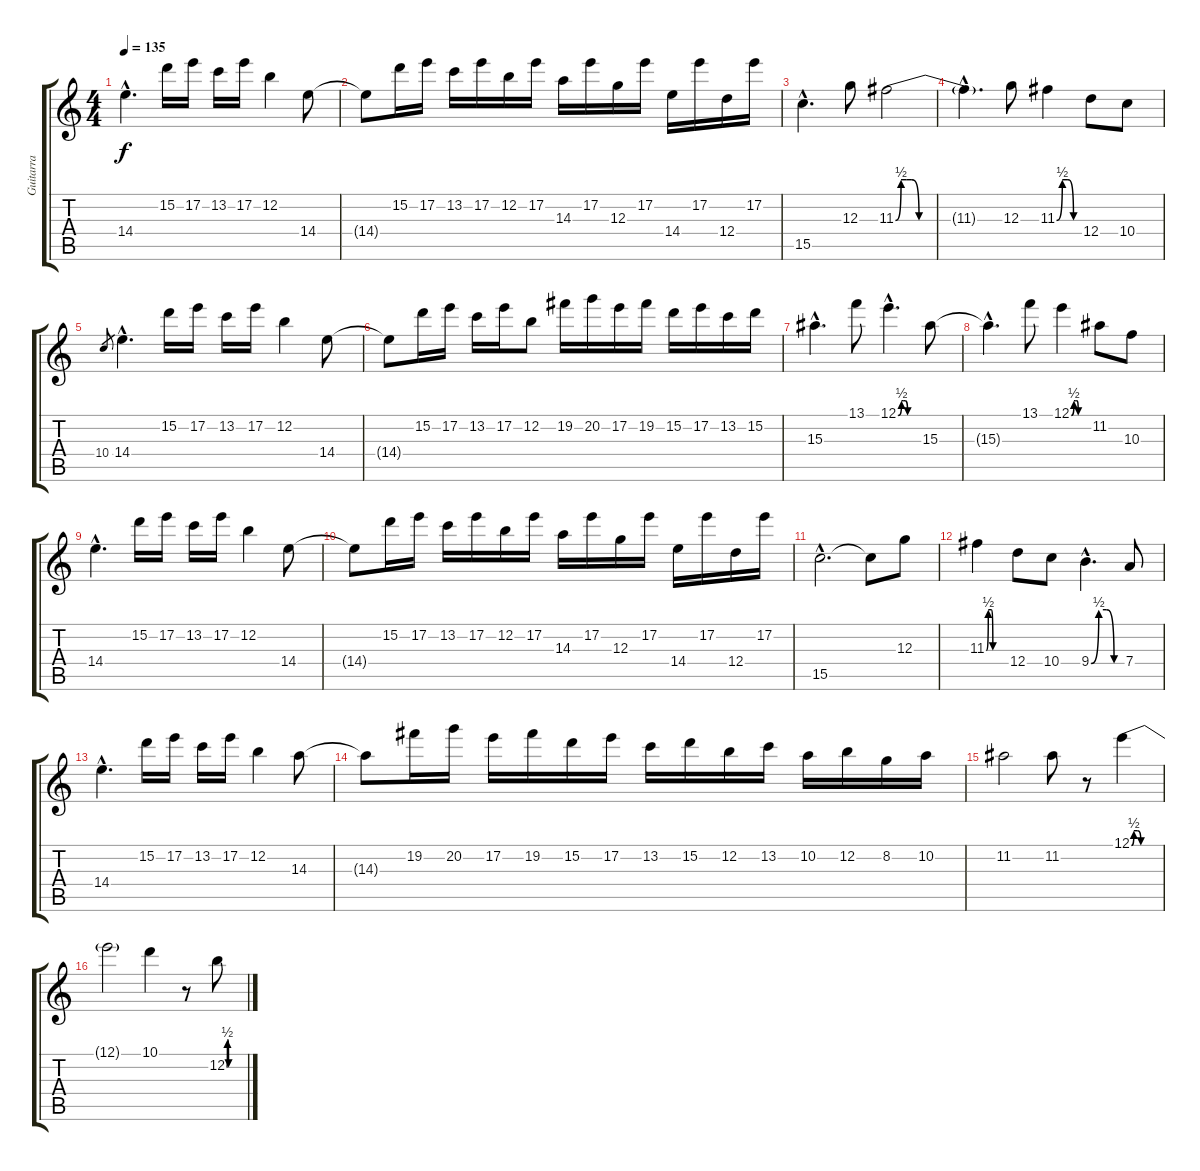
\track ("Guitarra" "Guitarra") {instrument distortionguitar}
\staff {score tabs}
\tuning (E4 B3 G3 D3 A2 E2) {hide}
\ts (4 4)
\tempo 135
\clef g2
\ks c
14.4{hac}.4{d dy f} 15.2.16 17.2.16 13.2.16 17.2.16 12.2.4 14.4.8 |
14.4{t}.8 15.2.16 17.2.16 13.2.16 17.2.16 12.2.16 17.2.16 14.3.16 17.2.16 12.3.16 17.2.16 14.4.16 17.2.16 12.4.16 17.2.16 |
15.5{hac}.4{d} 12.3.8 11.3{be (custom 0 0 3 2 6 2 9 2 13 0 17 0 60 0)}.2 |
11.3{hac t}.4{d} 12.3.8 11.3{be (custom 0 0 15 2 30 2 45 0 60 0)}.4 12.4.8 10.4.8 |
10.4.8{gr} 14.4{hac}.4{d} 15.2.16 17.2.16 13.2.16 17.2.16 12.2.4 14.4.8 |
14.4{t}.8 15.2.16 17.2.16 13.2.16 17.2.16 12.2.8 19.2.16 20.2.16 17.2.16 19.2.16 15.2.16 17.2.16 13.2.16 15.2.16 |
15.3{hac}.4{d} 13.1.8 12.1{be (custom 0 0 10 2 15 2 21 2 28 0 45 0 60 0) hac}.4{d} 15.3.8 |
15.3{hac t}.4{d} 13.1.8 12.1{be (custom 0 0 9 2 15 2 19 2 24 0 30 0 45 0 60 0)}.4 11.2.8 10.3.8 |
14.4{hac}.4{d} 15.2.16 17.2.16 13.2.16 17.2.16 12.2.4 14.4.8 |
14.4{t}.8 15.2.16 17.2.16 13.2.16 17.2.16 12.2.16 17.2.16 14.3.16 17.2.16 12.3.16 17.2.16 14.4.16 17.2.16 12.4.16 17.2.16 |
15.5{hac}.2{d} 15.5{t}.8 12.3.8 |
11.3{be (custom 0 0 6 2 15 2 20 0 45 0 60 0)}.4 12.4.8 10.4.8 9.4{be (custom 0 0 15 2 30 2 45 0 60 0) hac}.4{d} 7.4.8 |
14.4{hac}.4{d} 15.2.16 17.2.16 13.2.16 17.2.16 12.2.4 14.3.8 |
14.3{t}.8 19.2.16 20.2.16 17.2.16 19.2.16 15.2.16 17.2.16 13.2.16 15.2.16 12.2.16 13.2.16 10.2.16 12.2.16 8.2.16 10.2.16 |
11.2.2 11.2.8 r.8 12.1{be (custom 0 0 5 2 13 2 20 0 45 0 60 0)}.4 |
12.1{t}.2 10.1.4 r.8 12.2{be (custom 0 0 2 2 4 2 6 0 8 0 45 0 60 0)}.8
